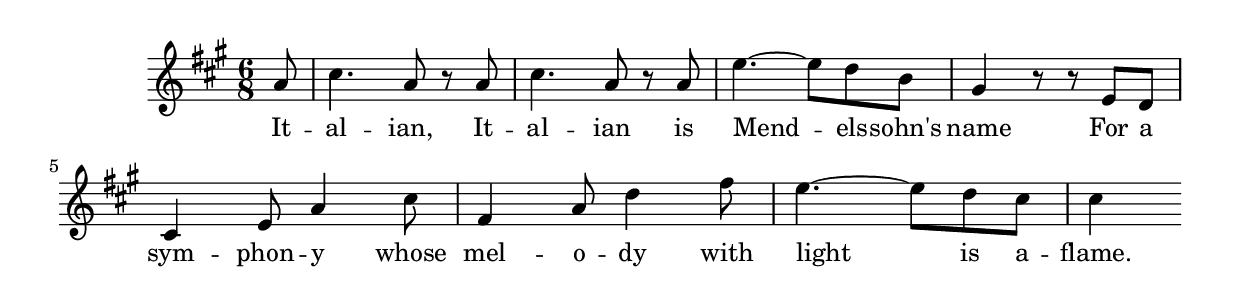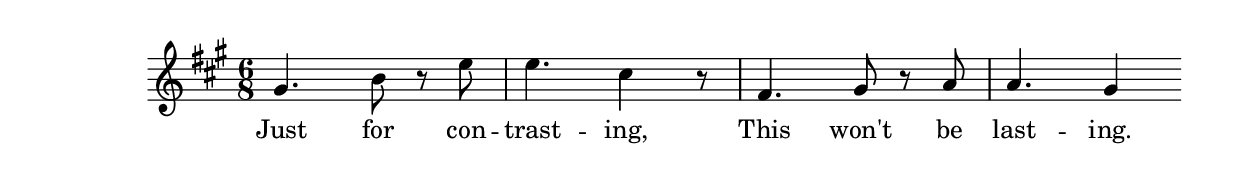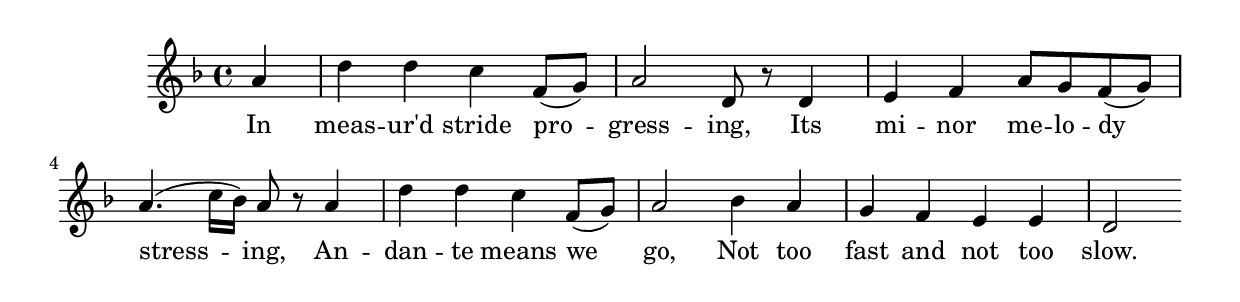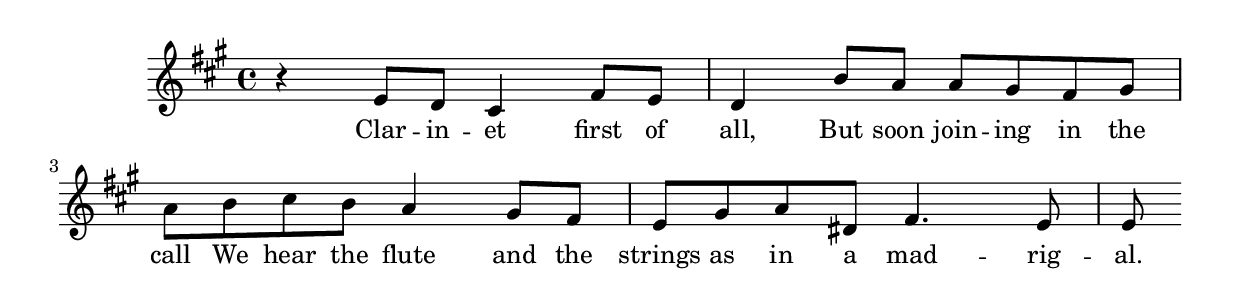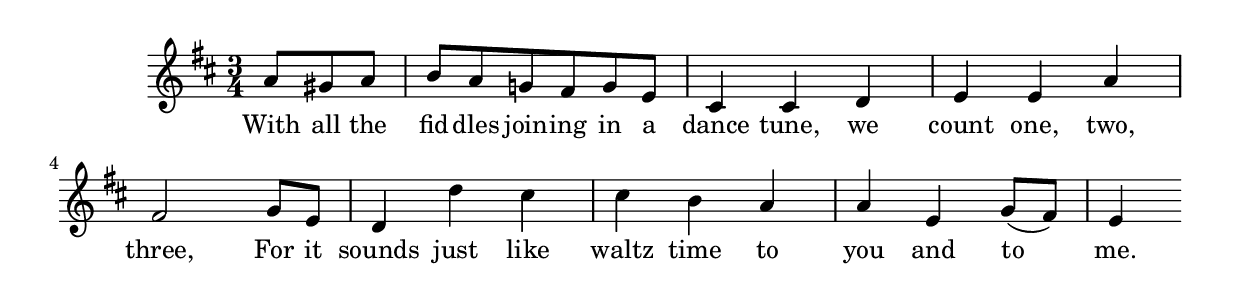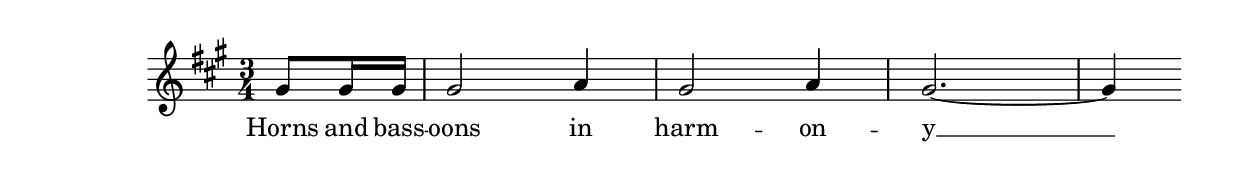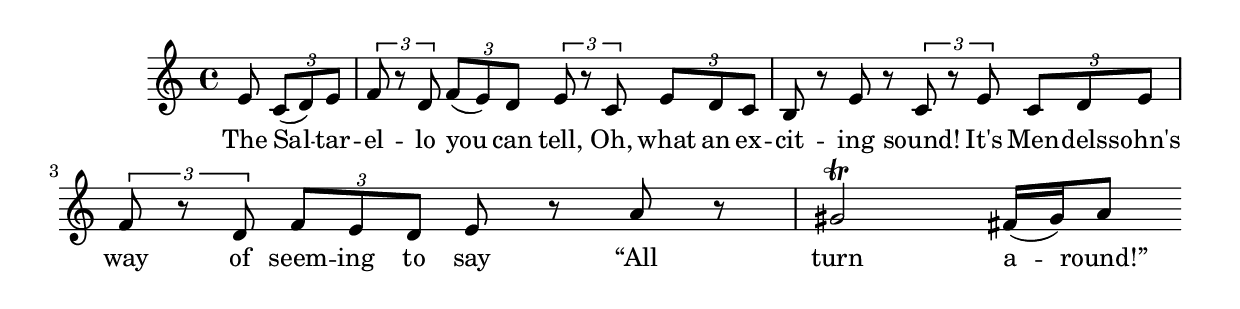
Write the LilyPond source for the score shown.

% Mendelssohn Symphony No. 4, Op. 90 (Italian)
\version "2.18.2"
% Melody definitions for movements of
% Mendelssohn's 4th Symphony (mendelssohn-004)

% Movement I Melody A {{{
melody_ia = <<
    \relative c'' {
        \clef "treble"
        \key a \major
        \time 6/8
        \partial 8 a8 |
        cis4. a8 r8 a8 |
        cis4. a8 r8 a8 |
        e'4.~e8 d b |
        gis4 r8 r e8 d |
        cis4 e8 a4 cis8 |
        fis,4 a8 d4 fis8 |
        e4.~ e8 d cis |
        cis4
    }
    \addlyrics {
        It -- al -- ian, It -- al -- ian is Mend -- els -- sohn's name
        For a sym -- phon -- y whose mel -- o -- dy with light is a -- flame.
    }
>> % }}}

% Movement I Melody B {{{
melody_ib = <<
    \relative c'' {
        \clef "treble"
        \key a \major
        \time 6/8
        gis4. b8 r8 e8 |
        e4. cis4 r8 |
        fis,4. gis8 r8 a8 |
        a4. gis4
    }
    \addlyrics {
        Just for con -- trast -- ing,
        This won't be last -- ing.
    }
>> % }}}

% Movement II Melody A {{{
melody_iia = <<
    \relative c'' {
        \clef "treble"
        \key f \major
        \time 4/4
        \partial 4 a4 |
        d4 d c f,8( g) |
        a2 d,8 r8 d4 |
        e4 f a8 g f( g) |
        a4.( c16 bes) a8 r8 a4 |
        d4 d c f,8( g) |
        a2 bes4 a |
        g4 f e e |
        d2
    }
    \addlyrics {
        In meas -- ur'd stride pro -- gress -- ing,
        Its mi -- nor me -- lo -- dy stress -- ing,
        An -- dan -- te means we go,
        Not too fast and not too slow.
    }
>> % }}}

% Movement II Melody B {{{
melody_iib = <<
    \relative c' {
        \clef "treble"
        \key a \major
        \time 4/4
        r4 e8 d cis4 fis8 e |
        d4 b'8 a a gis fis gis |
        a8 b cis b a4 gis8 fis |
        e8 gis a dis,8 fis4. e8 |
        e8
    }
    \addlyrics {
        Clar -- in -- et first of all,
        But soon join -- ing in the call
        We hear the flute and the strings
        as in a mad -- rig -- al.
    }
>> % }}}

% Movement III Melody A {{{
melody_iiia = <<
    \relative c'' {
        \clef "treble"
        \key d \major
        \time 3/4
        \partial 4. a8 gis a |
        b8 a g! fis g e |
        cis4 cis d |
        e4 e a |
        fis2 g8 e |
        d4 d' cis |
        cis4 b a |
        a4 e g8( fis) |
        e4
    }
    \addlyrics {
        With all the fid -- dles
        join -- ing in a dance tune,
        we count one, two, three,
        For it sounds just like waltz time
        to you and to me.
    }
>> % }}}

% Movement III Melody B {{{
melody_iiib = <<
    \relative c'' {
        \clef "treble"
        \key a \major
        \time 3/4
        \partial 4 gis8 gis16 gis |
        gis2 a4 |
        gis2 a4 |
        gis2.~ |
        gis4
    }
    \addlyrics {
        Horns and bass -- oons in harm -- on -- y __
    }
>> % }}}

% Movement IV Melody A {{{
melody_iva = <<
    \relative c' {
        \clef "treble"
        \key c \major
        \time 4/4
        \partial 4. e8 \tuplet 3/2 {c8( d) e} |
        \tuplet 3/2 {f8 r8 d} \tuplet 3/2 {f8( e) d} \tuplet 3/2 {e8 r8 c} \tuplet 3/2 {e8 d c} |
        b8 r8 e r \tuplet 3/2 {c8 r8 e} \tuplet 3/2 {c8 d e} |
        \tuplet 3/2 {f8 r d} \tuplet 3/2 {f8 e d} e8 r a r |
        gis2\trill fis16( gis) a8
    }
    \addlyrics {
        The Sal -- tar -- el -- lo you can tell, Oh,
        what an ex -- cit -- ing sound!
        It's Men -- dels -- sohn's way
        of seem -- ing to say
        “All turn a -- round!”
    }
>> % }}}

\paper { oddFooterMarkup = ##f }
\layout { ragged-right = ##f }

\book { \bookOutputSuffix "1a" \melody_ia }
\book { \bookOutputSuffix "1b" \melody_ib }
\book { \bookOutputSuffix "2a" \melody_iia }
\book { \bookOutputSuffix "2b" \melody_iib }
\book { \bookOutputSuffix "3a" \melody_iiia }
\book { \bookOutputSuffix "3b" \melody_iiib }
\book { \bookOutputSuffix "4a" \melody_iva }
